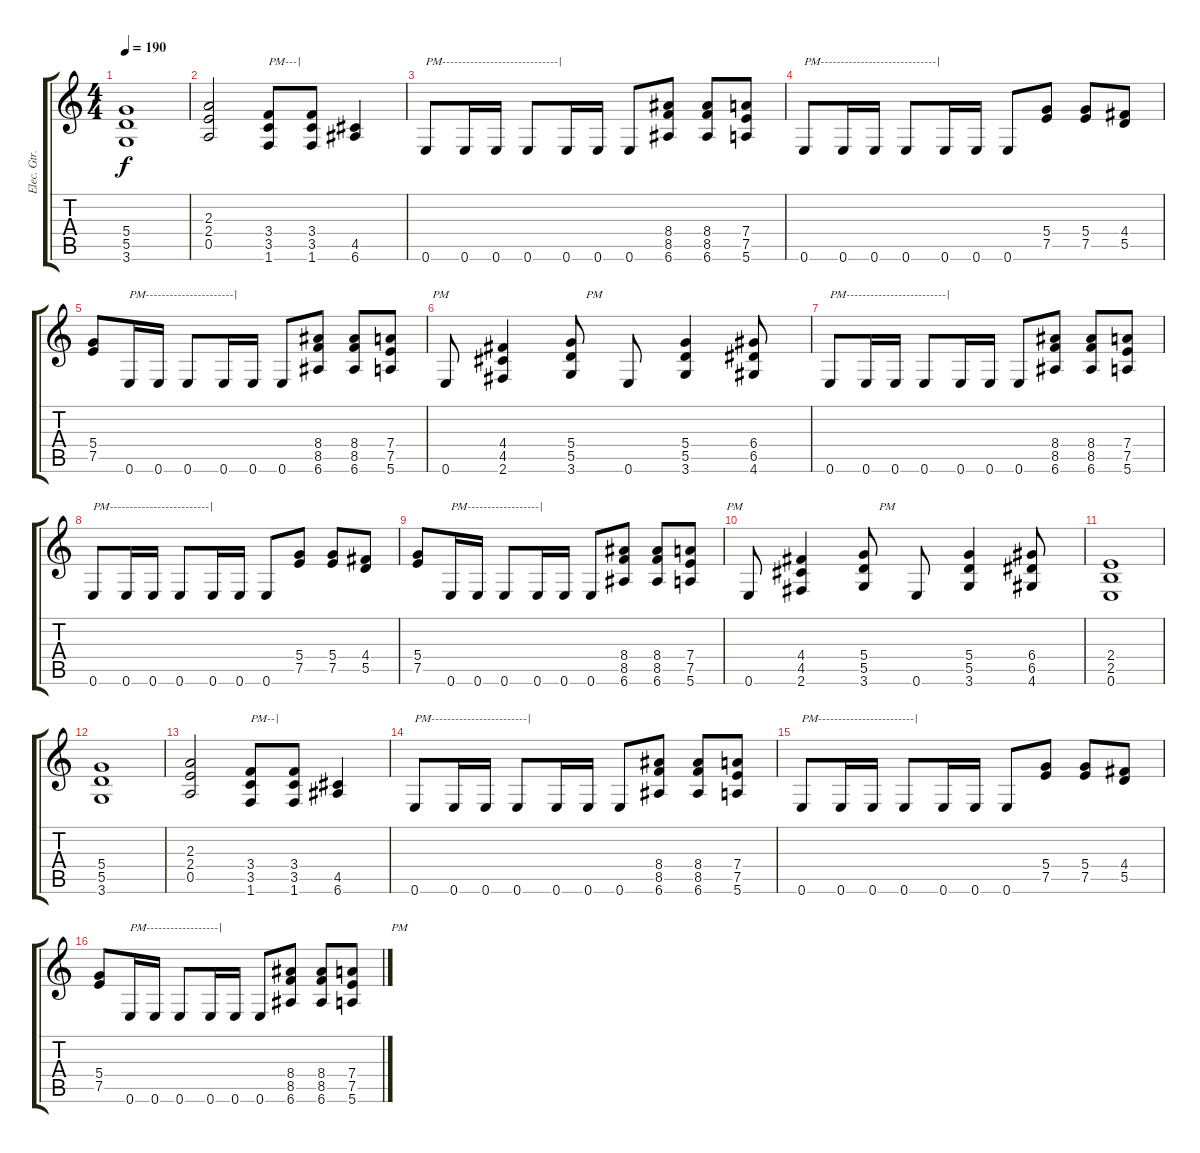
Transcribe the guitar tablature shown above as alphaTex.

\track ("Elec. Gtr. I" "Elec. Gtr.") {instrument distortionguitar}
\staff {score tabs}
\tuning (E4 B3 G3 D3 A2 E2) {hide}
\ts (4 4)
\tempo 190
\clef g2
\ks c
(5.4 5.5 3.6).1{dy f} |
(2.3 2.4 0.5).2 (3.4 3.5 1.6).8{txt "PM---|"} (3.4 3.5 1.6).8 (4.5 6.6).4 |
0.6.8{txt "PM-----------------------------|"} 0.6.16 0.6.16 0.6.8 0.6.16 0.6.16 0.6.8 (8.4 8.5 6.6).8 (8.4 8.5 6.6).8 (7.4 7.5 5.6).8 |
0.6.8{txt "PM-----------------------------|"} 0.6.16 0.6.16 0.6.8 0.6.16 0.6.16 0.6.8 (5.4 7.5).8 (5.4 7.5).8 (4.4 5.5).8 |
(5.4 7.5).8 0.6.16{txt "PM----------------------|"} 0.6.16 0.6.8 0.6.16 0.6.16 0.6.8 (8.4 8.5 6.6).8 (8.4 8.5 6.6).8 (7.4 7.5 5.6).8{txt "              PM"} |
0.6.8 (4.4 4.5 2.6).4 (5.4 5.5 3.6).8{txt "     PM"} 0.6.8 (5.4 5.5 3.6).4 (6.4 6.5 4.6).8 |
0.6.8{txt "PM-------------------------|"} 0.6.16 0.6.16 0.6.8 0.6.16 0.6.16 0.6.8 (8.4 8.5 6.6).8 (8.4 8.5 6.6).8 (7.4 7.5 5.6).8 |
0.6.8{txt "PM-------------------------|"} 0.6.16 0.6.16 0.6.8 0.6.16 0.6.16 0.6.8 (5.4 7.5).8 (5.4 7.5).8 (4.4 5.5).8 |
(5.4 7.5).8 0.6.16{txt "PM------------------|"} 0.6.16 0.6.8 0.6.16 0.6.16 0.6.8 (8.4 8.5 6.6).8 (8.4 8.5 6.6).8 (7.4 7.5 5.6).8{txt "            PM"} |
0.6.8 (4.4 4.5 2.6).4 (5.4 5.5 3.6).8{txt "     PM"} 0.6.8 (5.4 5.5 3.6).4 (6.4 6.5 4.6).8 |
(2.4 2.5 0.6).1 |
(5.4 5.5 3.6).1 |
(2.3 2.4 0.5).2 (3.4 3.5 1.6).8{txt "PM--|"} (3.4 3.5 1.6).8 (4.5 6.6).4 |
0.6.8{txt "PM------------------------|"} 0.6.16 0.6.16 0.6.8 0.6.16 0.6.16 0.6.8 (8.4 8.5 6.6).8 (8.4 8.5 6.6).8 (7.4 7.5 5.6).8 |
0.6.8{txt "PM------------------------|"} 0.6.16 0.6.16 0.6.8 0.6.16 0.6.16 0.6.8 (5.4 7.5).8 (5.4 7.5).8 (4.4 5.5).8 |
(5.4 7.5).8 0.6.16{txt "PM------------------|"} 0.6.16 0.6.8 0.6.16 0.6.16 0.6.8 (8.4 8.5 6.6).8 (8.4 8.5 6.6).8 (7.4 7.5 5.6).8{txt "             PM"}
